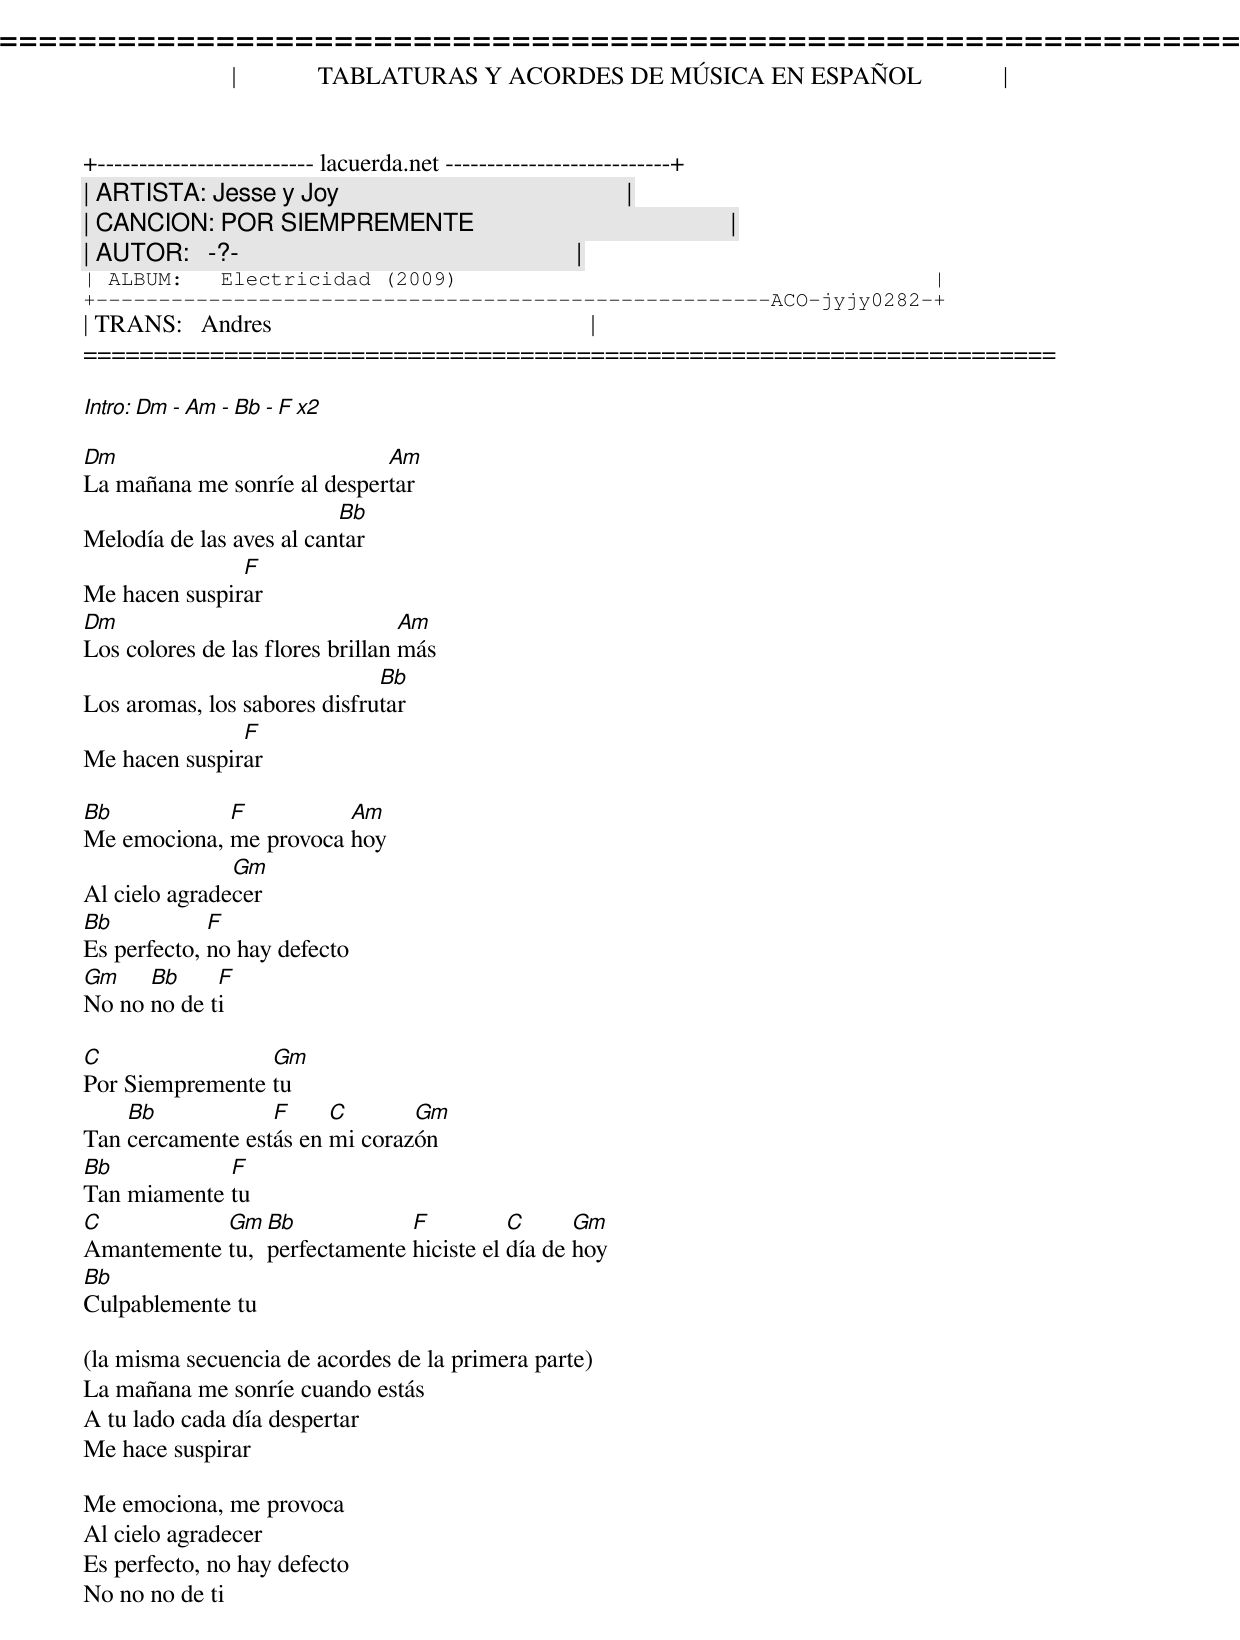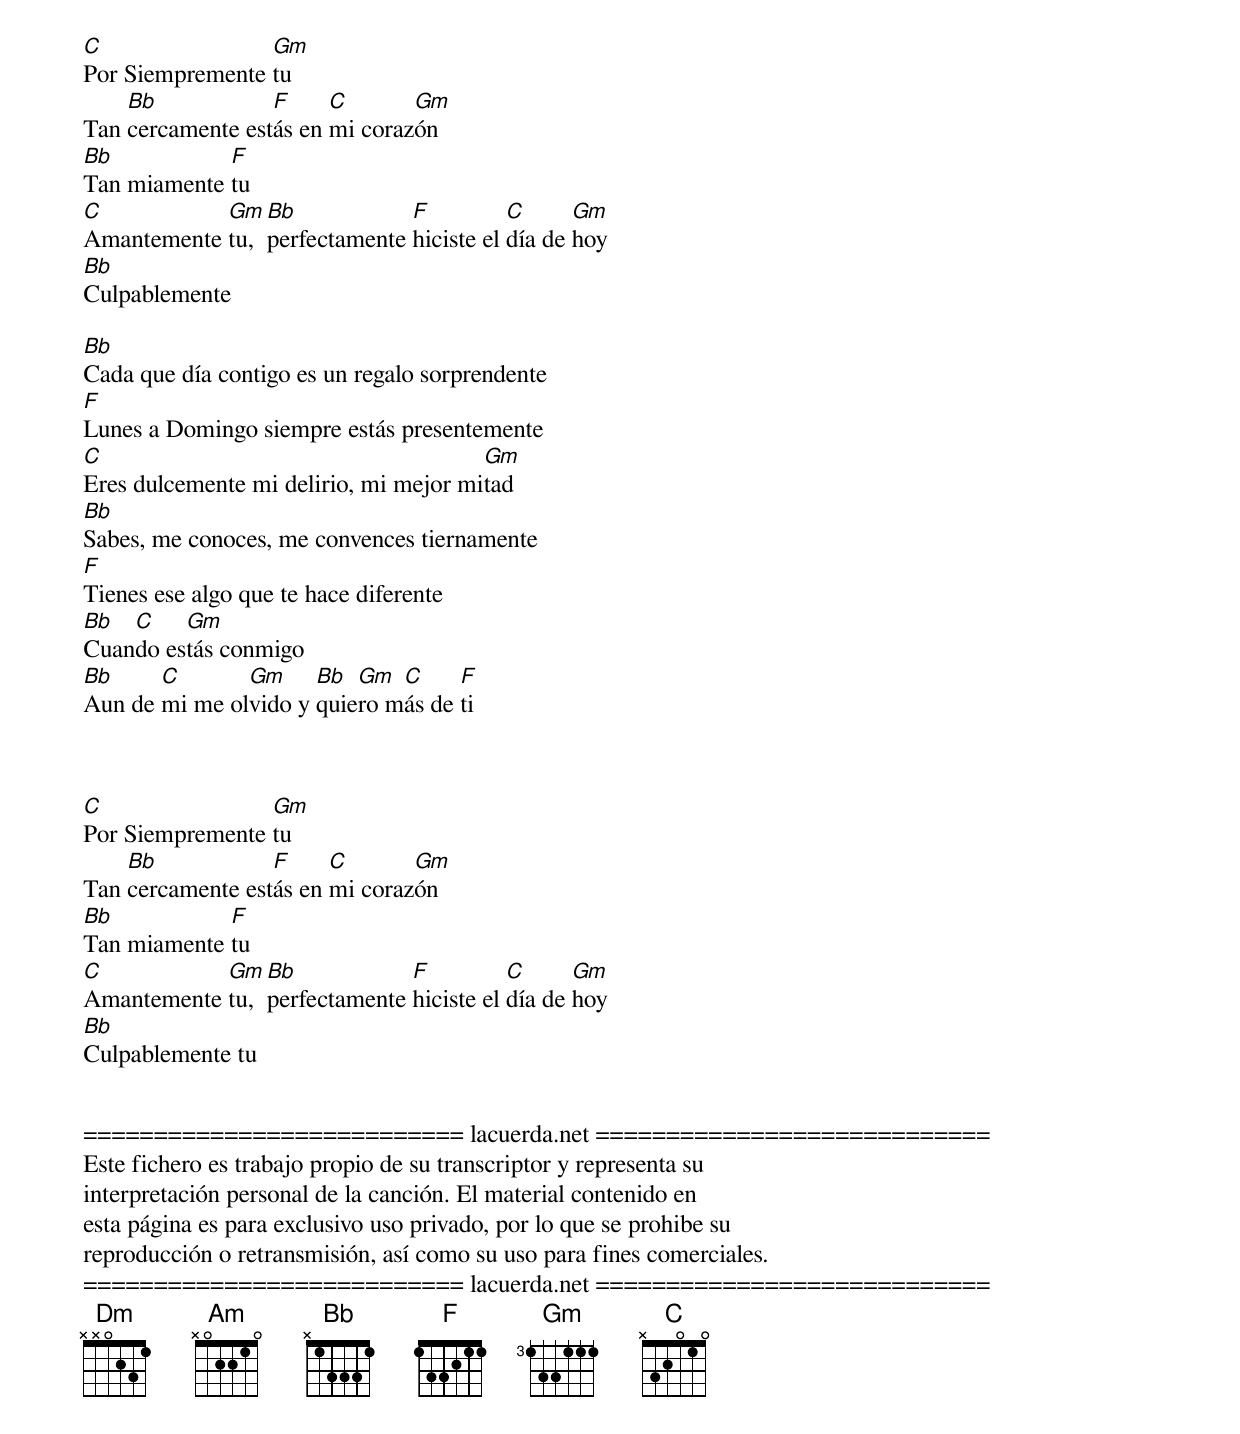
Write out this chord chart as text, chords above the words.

=====================================================================
|             TABLATURAS Y ACORDES DE MÚSICA EN ESPAÑOL             |
+-------------------------- lacuerda.net ---------------------------+
| ARTISTA: Jesse y Joy                                              |
| CANCION: POR SIEMPREMENTE                                         |
| AUTOR:   -?-                                                      |
| ALBUM:   Electricidad (2009)                                      |
+------------------------------------------------------ACO-jyjy0282-+
| TRANS:   Andres                                                   |
=====================================================================

Intro: Dm - Am - Bb - F x2

Dm                           Am
La mañana me sonríe al despertar
                          Bb
Melodía de las aves al cantar
               F
Me hacen suspirar
Dm                                Am
Los colores de las flores brillan más
                              Bb
Los aromas, los sabores disfrutar
               F
Me hacen suspirar

Bb           F          Am
Me emociona, me provoca hoy
               Gm
Al cielo agradecer
Bb           F
Es perfecto, no hay defecto
Gm    Bb     F
No no no de ti

C                Gm
Por Siempremente tu
    Bb            F     C       Gm
Tan cercamente estás en mi corazón
Bb           F
Tan miamente tu
C           Gm  Bb            F          C      Gm
Amantemente tu, perfectamente hiciste el día de hoy
Bb
Culpablemente tu

(la misma secuencia de acordes de la primera parte)
La mañana me sonríe cuando estás
A tu lado cada día despertar
Me hace suspirar

Me emociona, me provoca
Al cielo agradecer
Es perfecto, no hay defecto
No no no de ti

C                Gm
Por Siempremente tu
    Bb            F     C       Gm
Tan cercamente estás en mi corazón
Bb           F
Tan miamente tu
C           Gm  Bb            F          C      Gm
Amantemente tu, perfectamente hiciste el día de hoy
Bb
Culpablemente

Bb
Cada que día contigo es un regalo sorprendente
F
Lunes a Domingo siempre estás presentemente
C                                      Gm
Eres dulcemente mi delirio, mi mejor mitad
Bb
Sabes, me conoces, me convences tiernamente
F
Tienes ese algo que te hace diferente
Bb  C    Gm
Cuando estás conmigo
Bb     C       Gm     Bb  Gm  C     F
Aun de mi me olvido y quiero más de ti



C                Gm
Por Siempremente tu
    Bb            F     C       Gm
Tan cercamente estás en mi corazón
Bb           F
Tan miamente tu
C           Gm  Bb            F          C      Gm
Amantemente tu, perfectamente hiciste el día de hoy
Bb
Culpablemente tu


=========================== lacuerda.net ============================
Este fichero es trabajo propio de su transcriptor y representa su
interpretación personal de la canción. El material contenido en
esta página es para exclusivo uso privado, por lo que se prohibe su
reproducción o retransmisión, así como su uso para fines comerciales.
=========================== lacuerda.net ============================
